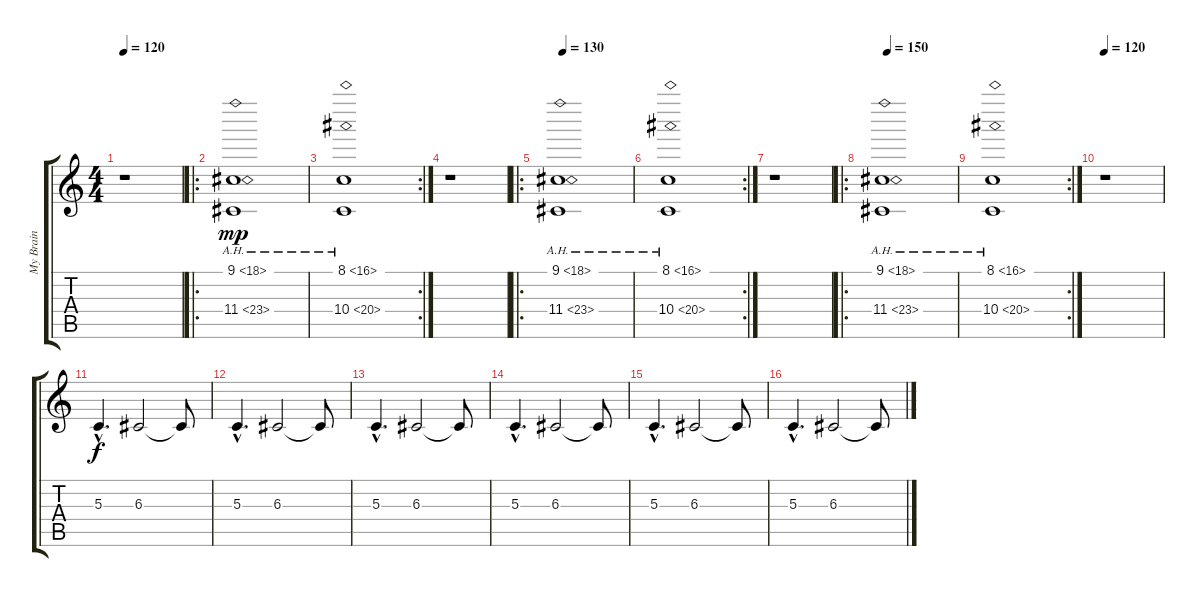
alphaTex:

\track ("My Brain" "My Brain") {instrument synthstrings1}
\staff {score tabs}
\tuning (E4 B3 G3 D3 A2 E2) {hide}
\ts (4 4)
\tempo 120
\clef g2
\ks c
r.1{dy f} |
\ro
(9.1{ah 9} 11.4{ah 12}).1{dy mp} |
\rc 2
(8.1{ah 8} 10.4{ah 10}).1 |
r.1 |
\ro
\tempo 130
(9.1{ah 9} 11.4{ah 12}).1 |
\rc 2
(8.1{ah 8} 10.4{ah 10}).1 |
r.1 |
\ro
\tempo 150
(9.1{ah 9} 11.4{ah 12}).1 |
\rc 2
(8.1{ah 8} 10.4{ah 10}).1 |
\tempo 120
r.1 |
5.3{hac}.4{d dy f instrument vibraphone} 6.3.2 6.3{t}.8 |
5.3{hac}.4{d} 6.3.2 6.3{t}.8 |
5.3{hac}.4{d} 6.3.2 6.3{t}.8 |
5.3{hac}.4{d} 6.3.2 6.3{t}.8 |
5.3{hac}.4{d} 6.3.2 6.3{t}.8 |
5.3{hac}.4{d} 6.3.2 6.3{t}.8
